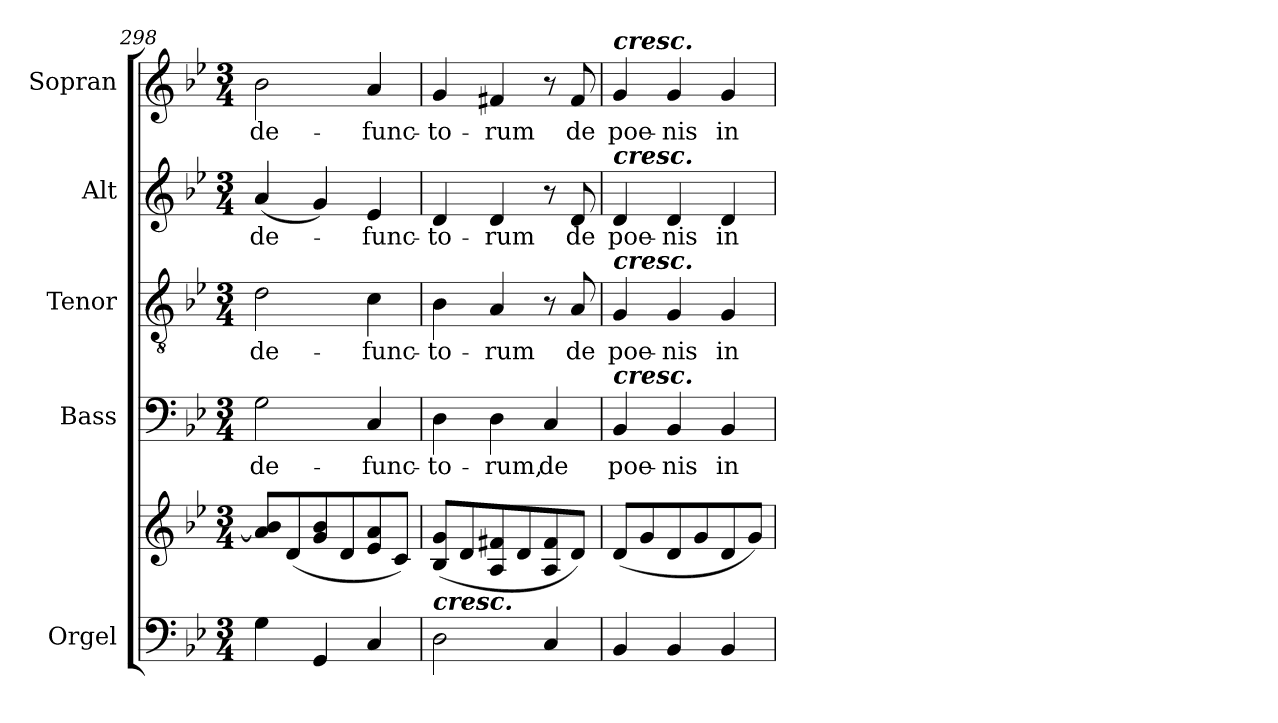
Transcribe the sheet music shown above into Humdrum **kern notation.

**kern	**kern	**kern	**text	**kern	**text	**kern	**text	**kern	**text
*part5	*part5	*part4	*part4	*part3	*part3	*part2	*part2	*part1	*part1
*staff6	*staff5	*staff4	*staff4	*staff3	*staff3	*staff2	*staff2	*staff1	*staff1
*I"Orgel	*	*I"Bass	*	*I"Tenor	*	*I"Alt	*	*I"Sopran	*
*I'Org.	*	*I'B.	*	*I'T.	*	*I'A.	*	*I'S.	*
*clefF4	*clefG2	*clefF4	*	*clefGv2	*	*clefG2	*	*clefG2	*
*k[b-e-]	*k[b-e-]	*k[b-e-]	*	*k[b-e-]	*	*k[b-e-]	*	*k[b-e-]	*
*B-:	*B-:	*B-:	*	*B-:	*	*B-:	*	*B-:	*
*M3/4	*M3/4	*M3/4	*	*M3/4	*	*M3/4	*	*M3/4	*
=298	=298	=298	=298	=298	=298	=298	=298	=298	=298
!	!	!	!LO:LY:b	!	!LO:LY:b	!	!LO:LY:b	!	!LO:LY:b
4G\	8a/] 8b-/L	2G\	de-	2d\	de-	(<4a/	de-	2b-\	de-
.	(<8d/	.	.	.	.	.	.	.	.
4GG/	8g/ 8b-/	.	.	.	.	4g/)	.	.	.
.	8d/	.	.	.	.	.	.	.	.
!	!	!	!LO:LY:b	!	!LO:LY:b	!	!LO:LY:b	!	!LO:LY:b
4C/	8e-/ 8a/	4C/	-func-	4c\	-func-	4e-/	-func-	4a/	-func-
.	8c/J)	.	.	.	.	.	.	.	.
=299	=299	=299	=299	=299	=299	=299	=299	=299	=299
!	!LO:TX:b:Bi:t=cresc.	!	!	!	!	!	!	!	!
!	!	!	!LO:LY:b	!	!LO:LY:b	!	!LO:LY:b	!	!LO:LY:b
2D\	(<8B-/ 8g/L	4D\	-to-	4B-\	-to-	4d/	-to-	4g/	-to-
.	8d/	.	.	.	.	.	.	.	.
!	!	!	!LO:LY:b	!	!LO:LY:b	!	!LO:LY:b	!	!LO:LY:b
.	8A/ 8f#X/	4D\	-rum,	4A/	-rum	4d/	-rum	4f#X/	-rum
.	8d/	.	.	.	.	.	.	.	.
!	!	!	!LO:LY:b	!	!	!	!	!	!
4C/	8A/ 8f#/	4C/	de	8r	.	8r	.	8r	.
!	!	!	!	!	!LO:LY:b	!	!LO:LY:b	!	!LO:LY:b
.	8d/J)	.	.	8A/	de	8d/	de	8f#/	de
=300	=300	=300	=300	=300	=300	=300	=300	=300	=300
!	!	!	!	!	!	!	!	!LO:TX:a:Bi:t=cresc.	!
!	!	!	!	!	!	!LO:TX:a:Bi:t=cresc.	!	!	!
!	!	!	!	!LO:TX:a:Bi:t=cresc.	!	!	!	!	!
!	!	!LO:TX:a:Bi:t=cresc.	!	!	!	!	!	!	!
!	!	!	!LO:LY:b	!	!LO:LY:b	!	!LO:LY:b	!	!LO:LY:b
4BB-/	(<8d/L	4BB-/	poe-	4G/	poe-	4d/	poe-	4g/	poe-
.	8g/	.	.	.	.	.	.	.	.
!	!	!	!LO:LY:b	!	!LO:LY:b	!	!LO:LY:b	!	!LO:LY:b
4BB-/	8d/	4BB-/	-nis	4G/	-nis	4d/	-nis	4g/	-nis
.	8g/	.	.	.	.	.	.	.	.
!	!	!	!LO:LY:b	!	!LO:LY:b	!	!LO:LY:b	!	!LO:LY:b
4BB-/	8d/	4BB-/	in-	4G/	in-	4d/	in-	4g/	in-
.	8g/J)	.	.	.	.	.	.	.	.
=	=	=	=	=	=	=	=	=	=
*-	*-	*-	*-	*-	*-	*-	*-	*-	*-
